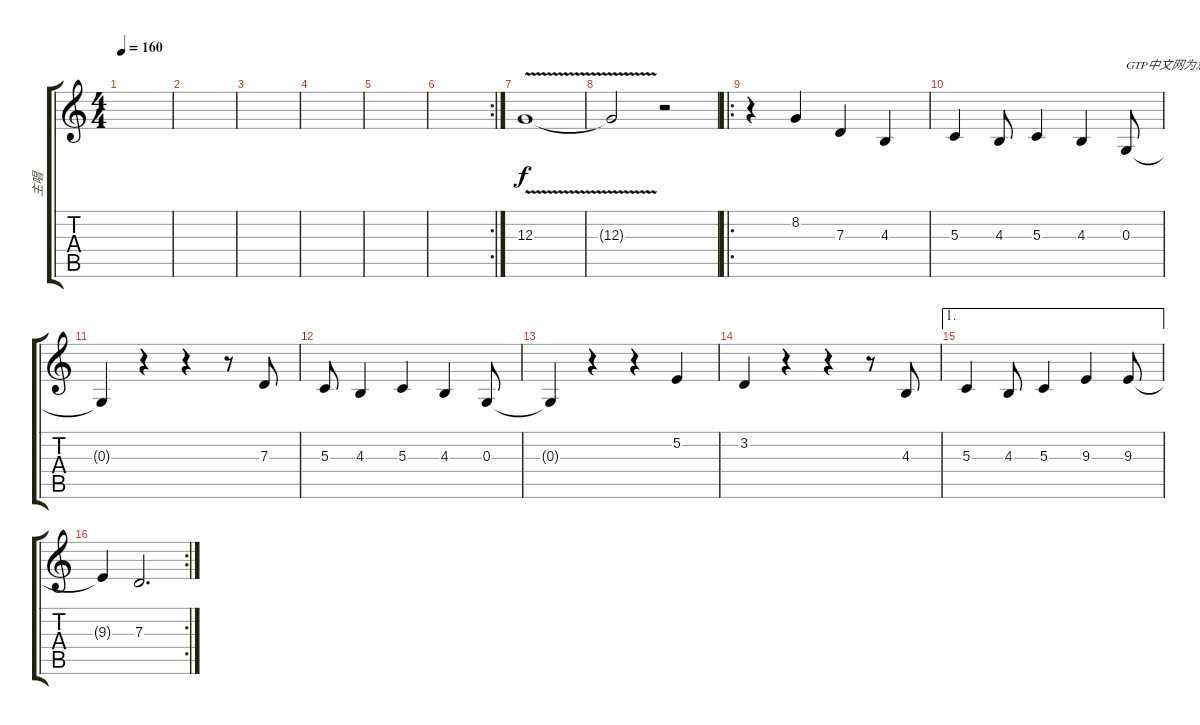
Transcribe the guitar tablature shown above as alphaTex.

\track ("主唱" "主唱") {instrument oboe}
\staff {score tabs}
\tuning (E4 B3 G3 D3 A2 E2) {hide}
\ts (4 4)
\tempo 160
\clef g2
\ks c
|
|
|
|
|
\rc 2
|
12.3{v}.1 |
12.3{t}.2 r.2 |
\ro
r.4 8.2.4 7.3.4 4.3.4 |
5.3.4 4.3.8 5.3.4 4.3.4 0.3.8{txt "GTP中文网为您提供优秀的谱子"} |
0.3{t}.4 r.4 r.4 r.8 7.3.8 |
5.3.8 4.3.4 5.3.4 4.3.4 0.3.8 |
0.3{t}.4 r.4 r.4 5.2.4 |
3.2.4 r.4 r.4 r.8 4.3.8 |
\ae 1
5.3.4 4.3.8 5.3.4 9.3.4 9.3.8 |
\rc 2
9.3{t}.4 7.3.2{d}
